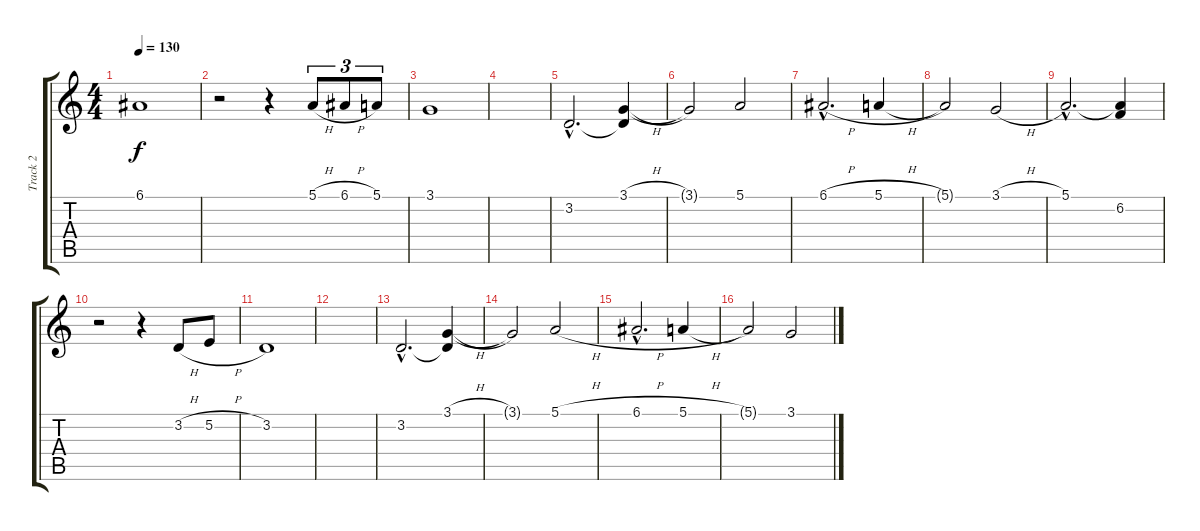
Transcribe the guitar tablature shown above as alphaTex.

\track ("Track 2" "Track 2") {instrument acousticgrandpiano}
\staff {score tabs}
\tuning (E4 B3 G3 D3 A2 E2) {hide}
\ts (4 4)
\tempo 130
\clef g2
\ks c
6.1.1{dy f} |
r.2 r.4 5.1{h}.8{tu (3 2)} 6.1{h}.8{tu (3 2)} 5.1.8{tu (3 2)} |
3.1.1 |
|
3.2{hac}.2{d} (3.1{h} 3.2{t}).4 |
3.1{t}.2 5.1.2 |
6.1{h hac}.2{d} 5.1{h}.4 |
5.1{t}.2 3.1{h}.2 |
5.1{hac}.2{d} (5.1{t} 6.2).4 |
r.2 r.4 3.2{h}.8 5.2{h}.8 |
3.2.1 |
|
3.2{hac}.2{d} (3.1{h} 3.2{t}).4 |
3.1{t}.2 5.1{h}.2 |
6.1{h hac}.2{d} 5.1{h}.4 |
5.1{t}.2 3.1{h}.2
